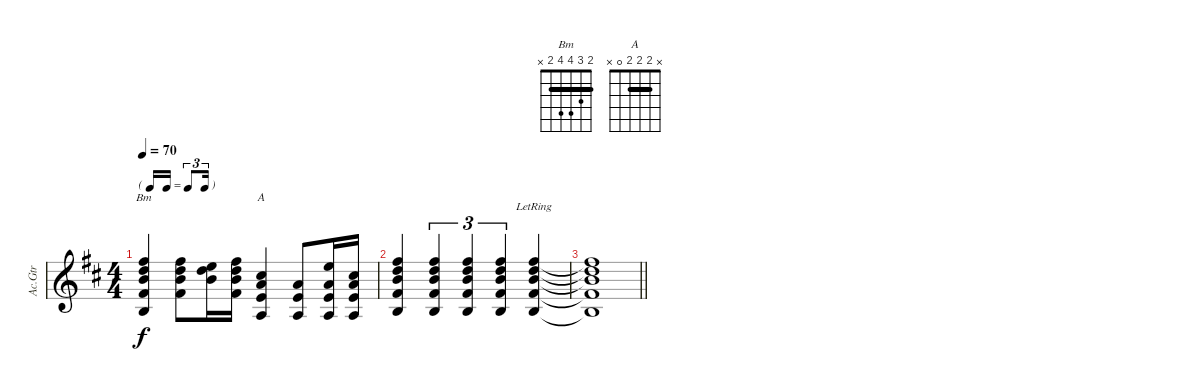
\track ("Ac.Gtr" "Ac.Gtr") {instrument acousticguitarsteel}
\staff {score}
\tuning (E4 B3 G3 D3 A2 E2) {hide}
\chord ("Bm" 2 3 4 4 2 x) {barre 2}
\chord ("A" x 2 2 2 0 x) {barre 2}
\ts (4 4)
\tf triplet16th
\tempo 70
\clef g2
\ks bminor
(2.1 3.2 4.3 4.4 2.5).4{ch "Bm" dy f} (2.1 3.2 4.3 4.4).8 (0.1 3.2 4.3).16 (2.1 3.2 4.3 4.4).16 (2.2 2.3 2.4 0.5).4{ch "A"} (2.3 2.4 0.5).8 (0.1 2.3 2.4 0.5).16 (2.2 2.3 2.4 0.5).16 |
(2.1 3.2 4.3 4.4 2.5).4 (2.1 3.2 4.3 4.4 2.5).4{tu (3 2)} (2.1 3.2 4.3 4.4 2.5).4{tu (3 2)} (2.1 3.2 4.3 4.4 2.5).4{tu (3 2)} (2.1{lr} 3.2{lr} 4.3{lr} 4.4{lr} 2.5{lr}).4 |
\barLineRight lightlight
(2.1{t} 3.2{t} 4.3{t} 4.4{t} 2.5{t}).1
